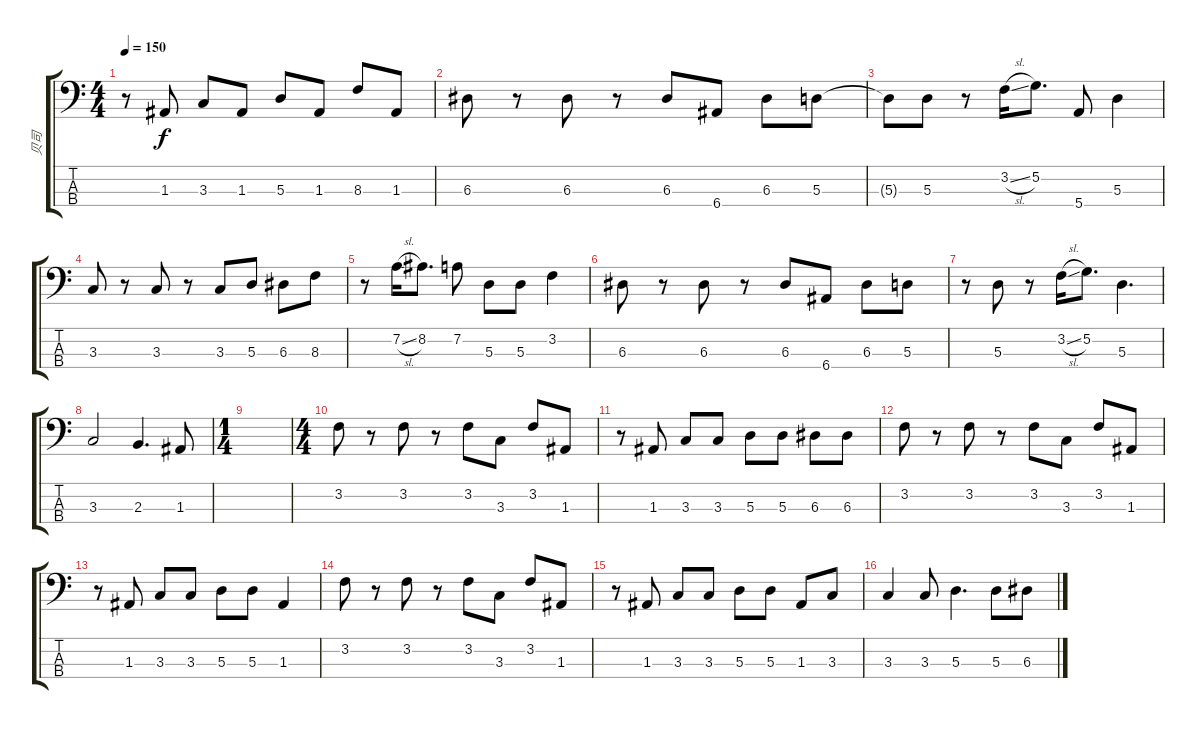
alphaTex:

\track ("贝司" "贝司") {instrument electricbassfinger}
\staff {score tabs}
\tuning (G2 D2 A1 E1) {hide}
\ts (4 4)
\tempo 150
\clef f4
\ks c
r.8{dy f} 1.3.8 3.3.8 1.3.8 5.3.8 1.3.8 8.3.8 1.3.8 |
6.3.8 r.8 6.3.8 r.8 6.3.8 6.4.8 6.3.8 5.3.8 |
5.3{t}.8 5.3.8 r.8 3.2{sl}.16 5.2.8{d} 5.4.8 5.3.4 |
3.3.8 r.8 3.3.8 r.8 3.3.8 5.3.8 6.3.8 8.3.8 |
r.8 7.2{sl}.16 8.2.8{d} 7.2.8 5.3.8 5.3.8 3.2.4 |
6.3.8 r.8 6.3.8 r.8 6.3.8 6.4.8 6.3.8 5.3.8 |
r.8 5.3.8 r.8 3.2{sl}.16 5.2.8{d} 5.3.4{d} |
3.3.2 2.3.4{d} 1.3.8 |
\ts (1 4)
|
\ts (4 4)
3.2.8 r.8 3.2.8 r.8 3.2.8 3.3.8 3.2.8 1.3.8 |
r.8 1.3.8 3.3.8 3.3.8 5.3.8 5.3.8 6.3.8 6.3.8 |
3.2.8 r.8 3.2.8 r.8 3.2.8 3.3.8 3.2.8 1.3.8 |
r.8 1.3.8 3.3.8 3.3.8 5.3.8 5.3.8 1.3.4 |
3.2.8 r.8 3.2.8 r.8 3.2.8 3.3.8 3.2.8 1.3.8 |
r.8 1.3.8 3.3.8 3.3.8 5.3.8 5.3.8 1.3.8 3.3.8 |
3.3.4 3.3.8 5.3.4{d} 5.3.8 6.3.8
